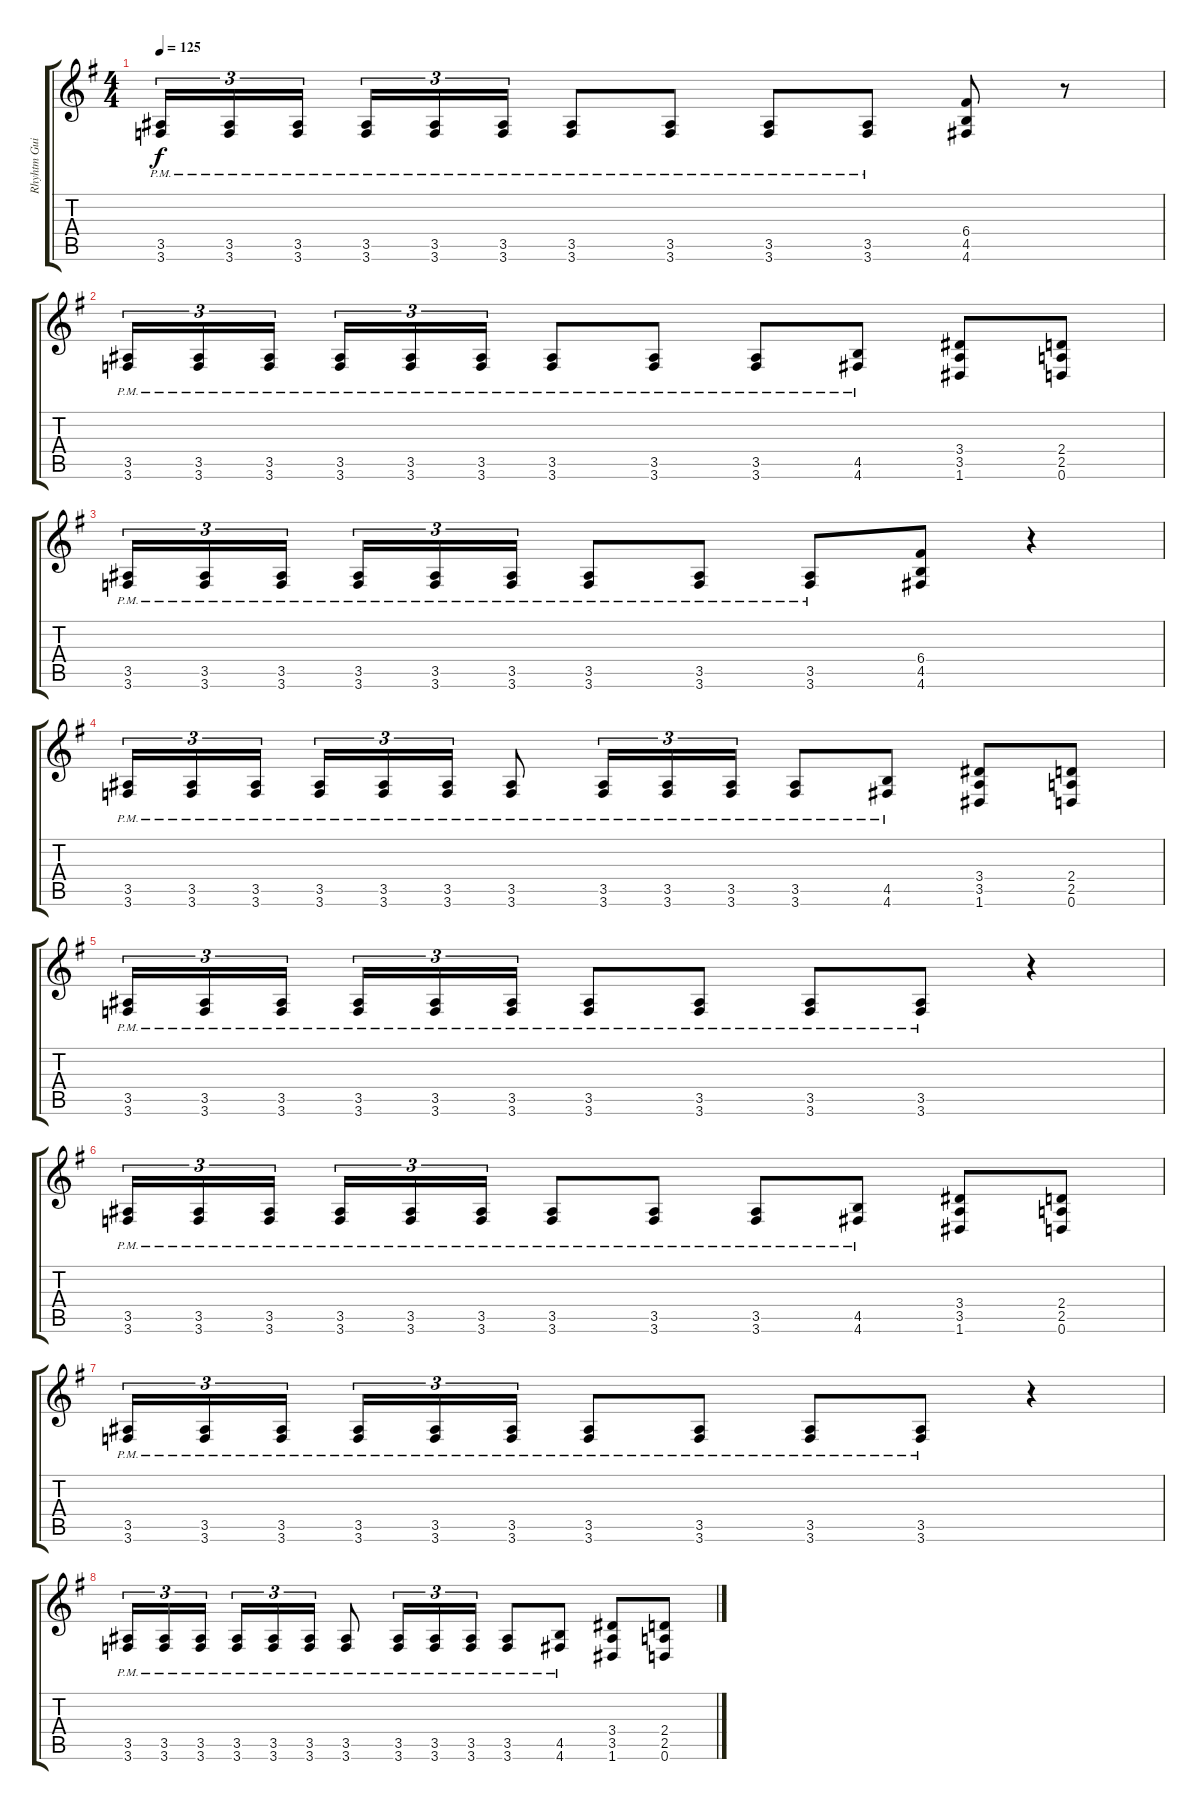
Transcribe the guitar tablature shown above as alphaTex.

\track ("Rhyhtm Guitars" "Rhyhtm Gui") {instrument distortionguitar}
\staff {score tabs}
\tuning (D4 A3 F3 C3 G2 D2) {hide}
\ts (4 4)
\tempo 125
\clef g2
\ks g
(3.5{pm} 3.6{pm}).16{tu (3 2) dy f} (3.5{pm} 3.6{pm}).16{tu (3 2)} (3.5{pm} 3.6{pm}).16{tu (3 2)} (3.5{pm} 3.6{pm}).16{tu (3 2)} (3.5{pm} 3.6{pm}).16{tu (3 2)} (3.5{pm} 3.6{pm}).16{tu (3 2)} (3.5{pm} 3.6{pm}).8 (3.5{pm} 3.6{pm}).8 (3.5{pm} 3.6{pm}).8 (3.5{pm} 3.6{pm}).8 (6.4 4.5 4.6).8 r.8 |
(3.5{pm} 3.6{pm}).16{tu (3 2)} (3.5{pm} 3.6{pm}).16{tu (3 2)} (3.5{pm} 3.6{pm}).16{tu (3 2)} (3.5{pm} 3.6{pm}).16{tu (3 2)} (3.5{pm} 3.6{pm}).16{tu (3 2)} (3.5{pm} 3.6{pm}).16{tu (3 2)} (3.5{pm} 3.6{pm}).8 (3.5{pm} 3.6{pm}).8 (3.5{pm} 3.6{pm}).8 (4.5{pm} 4.6{pm}).8 (3.4 3.5 1.6).8 (2.4 2.5 0.6).8 |
(3.5{pm} 3.6{pm}).16{tu (3 2)} (3.5{pm} 3.6{pm}).16{tu (3 2)} (3.5{pm} 3.6{pm}).16{tu (3 2)} (3.5{pm} 3.6{pm}).16{tu (3 2)} (3.5{pm} 3.6{pm}).16{tu (3 2)} (3.5{pm} 3.6{pm}).16{tu (3 2)} (3.5{pm} 3.6{pm}).8 (3.5{pm} 3.6{pm}).8 (3.5{pm} 3.6{pm}).8 (6.4 4.5 4.6).8 r.4 |
(3.5{pm} 3.6{pm}).16{tu (3 2)} (3.5{pm} 3.6{pm}).16{tu (3 2)} (3.5{pm} 3.6{pm}).16{tu (3 2)} (3.5{pm} 3.6{pm}).16{tu (3 2)} (3.5{pm} 3.6{pm}).16{tu (3 2)} (3.5{pm} 3.6{pm}).16{tu (3 2)} (3.5{pm} 3.6{pm}).8 (3.5{pm} 3.6{pm}).16{tu (3 2)} (3.5{pm} 3.6{pm}).16{tu (3 2)} (3.5{pm} 3.6{pm}).16{tu (3 2)} (3.5{pm} 3.6{pm}).8 (4.5{pm} 4.6{pm}).8 (3.4 3.5 1.6).8 (2.4 2.5 0.6).8 |
(3.5{pm} 3.6{pm}).16{tu (3 2)} (3.5{pm} 3.6{pm}).16{tu (3 2)} (3.5{pm} 3.6{pm}).16{tu (3 2)} (3.5{pm} 3.6{pm}).16{tu (3 2)} (3.5{pm} 3.6{pm}).16{tu (3 2)} (3.5{pm} 3.6{pm}).16{tu (3 2)} (3.5{pm} 3.6{pm}).8 (3.5{pm} 3.6{pm}).8 (3.5{pm} 3.6{pm}).8 (3.5{pm} 3.6{pm}).8 r.4 |
(3.5{pm} 3.6{pm}).16{tu (3 2)} (3.5{pm} 3.6{pm}).16{tu (3 2)} (3.5{pm} 3.6{pm}).16{tu (3 2)} (3.5{pm} 3.6{pm}).16{tu (3 2)} (3.5{pm} 3.6{pm}).16{tu (3 2)} (3.5{pm} 3.6{pm}).16{tu (3 2)} (3.5{pm} 3.6{pm}).8 (3.5{pm} 3.6{pm}).8 (3.5{pm} 3.6{pm}).8 (4.5{pm} 4.6{pm}).8 (3.4 3.5 1.6).8 (2.4 2.5 0.6).8 |
(3.5{pm} 3.6{pm}).16{tu (3 2)} (3.5{pm} 3.6{pm}).16{tu (3 2)} (3.5{pm} 3.6{pm}).16{tu (3 2)} (3.5{pm} 3.6{pm}).16{tu (3 2)} (3.5{pm} 3.6{pm}).16{tu (3 2)} (3.5{pm} 3.6{pm}).16{tu (3 2)} (3.5{pm} 3.6{pm}).8 (3.5{pm} 3.6{pm}).8 (3.5{pm} 3.6{pm}).8 (3.5{pm} 3.6{pm}).8 r.4 |
(3.5{pm} 3.6{pm}).16{tu (3 2)} (3.5{pm} 3.6{pm}).16{tu (3 2)} (3.5{pm} 3.6{pm}).16{tu (3 2)} (3.5{pm} 3.6{pm}).16{tu (3 2)} (3.5{pm} 3.6{pm}).16{tu (3 2)} (3.5{pm} 3.6{pm}).16{tu (3 2)} (3.5{pm} 3.6{pm}).8 (3.5{pm} 3.6{pm}).16{tu (3 2)} (3.5{pm} 3.6{pm}).16{tu (3 2)} (3.5{pm} 3.6{pm}).16{tu (3 2)} (3.5{pm} 3.6{pm}).8 (4.5{pm} 4.6{pm}).8 (3.4 3.5 1.6).8 (2.4 2.5 0.6).8
